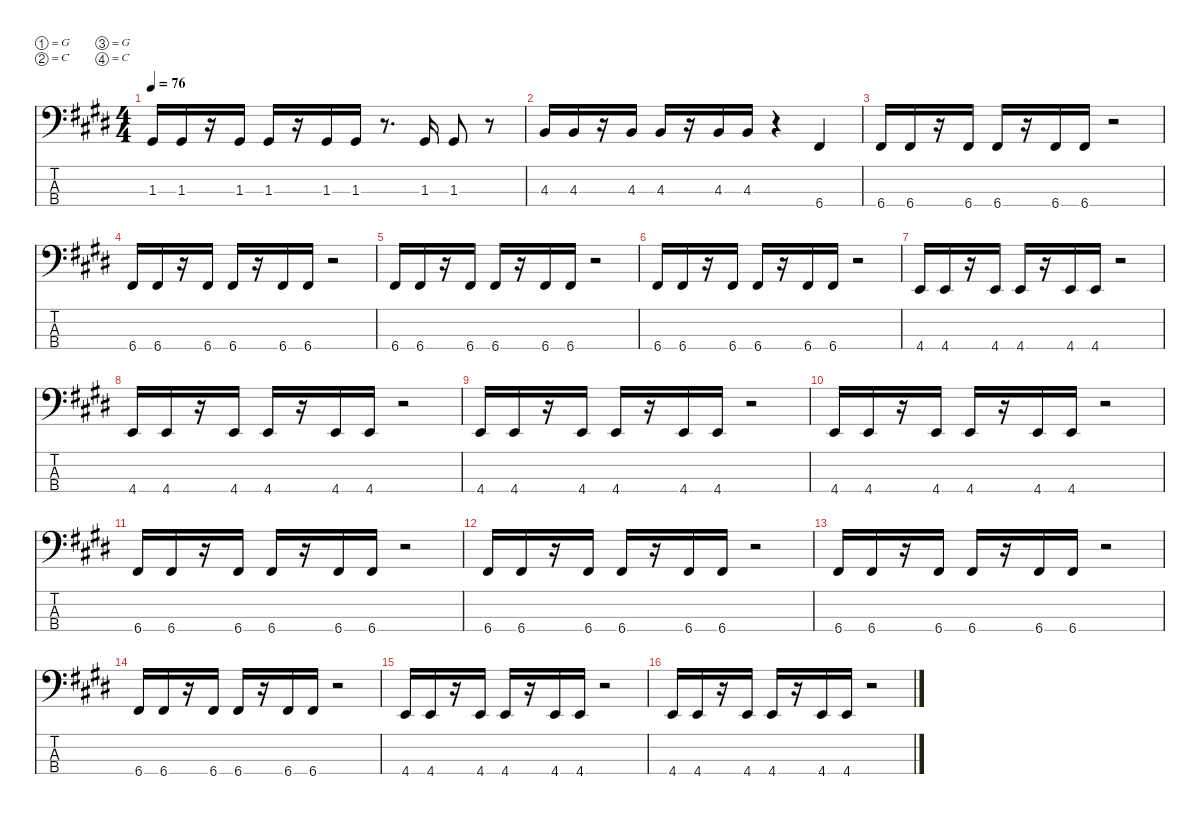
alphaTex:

\defaultSystemsLayout 4
\hideDynamics
\bracketExtendMode nobrackets
\singleTrackTrackNamePolicy hidden
\multiTrackTrackNamePolicy hidden
\firstSystemTrackNameMode fullname
\otherSystemsTrackNameOrientation horizontal
\track ("Bass" "el.bs.") {instrument electricbassfinger}
\staff {score tabs}
\tuning (G2 C2 G1 C1)
\ts (4 4)
\tempo 76
\clef f4
\ks e
1.3{acc #}.16{dy f beam Up} 1.3{acc #}.16{beam Up} r.16{beam Up} 1.3{acc #}.16{beam Up} 1.3{acc #}.16{beam Up} r.16{beam Up} 1.3{acc #}.16{beam Up} 1.3{acc #}.16{beam Up} r.8{d beam Up} 1.3{acc #}.16{beam Up} 1.3{acc #}.8{beam Up} r.8{beam Up} |
4.3{acc forcenatural}.16{beam Up} 4.3{acc forcenatural}.16{beam Up} r.16{beam Up} 4.3{acc forcenatural}.16{beam Up} 4.3{acc forcenatural}.16{beam Up} r.16{beam Up} 4.3{acc forcenatural}.16{beam Up} 4.3{acc forcenatural}.16{beam Up} r.4{beam Up} 6.4{acc #}.4{beam Up} |
6.4{acc #}.16{beam Up} 6.4{acc #}.16{beam Up} r.16{beam Up} 6.4{acc #}.16{beam Up} 6.4{acc #}.16{beam Up} r.16{beam Up} 6.4{acc #}.16{beam Up} 6.4{acc #}.16{beam Up} r.2{beam Up} |
6.4{acc #}.16{beam Up} 6.4{acc #}.16{beam Up} r.16{beam Up} 6.4{acc #}.16{beam Up} 6.4{acc #}.16{beam Up} r.16{beam Up} 6.4{acc #}.16{beam Up} 6.4{acc #}.16{beam Up} r.2{beam Up} |
6.4{acc #}.16{beam Up} 6.4{acc #}.16{beam Up} r.16{beam Up} 6.4{acc #}.16{beam Up} 6.4{acc #}.16{beam Up} r.16{beam Up} 6.4{acc #}.16{beam Up} 6.4{acc #}.16{beam Up} r.2{beam Up} |
6.4{acc #}.16{beam Up} 6.4{acc #}.16{beam Up} r.16{beam Up} 6.4{acc #}.16{beam Up} 6.4{acc #}.16{beam Up} r.16{beam Up} 6.4{acc #}.16{beam Up} 6.4{acc #}.16{beam Up} r.2{beam Up} |
4.4{acc forcenatural}.16{beam Up} 4.4{acc forcenatural}.16{beam Up} r.16{beam Up} 4.4{acc forcenatural}.16{beam Up} 4.4{acc forcenatural}.16{beam Up} r.16{beam Up} 4.4{acc forcenatural}.16{beam Up} 4.4{acc forcenatural}.16{beam Up} r.2{beam Up} |
4.4{acc forcenatural}.16{beam Up} 4.4{acc forcenatural}.16{beam Up} r.16{beam Up} 4.4{acc forcenatural}.16{beam Up} 4.4{acc forcenatural}.16{beam Up} r.16{beam Up} 4.4{acc forcenatural}.16{beam Up} 4.4{acc forcenatural}.16{beam Up} r.2{beam Up} |
4.4{acc forcenatural}.16{beam Up} 4.4{acc forcenatural}.16{beam Up} r.16{beam Up} 4.4{acc forcenatural}.16{beam Up} 4.4{acc forcenatural}.16{beam Up} r.16{beam Up} 4.4{acc forcenatural}.16{beam Up} 4.4{acc forcenatural}.16{beam Up} r.2{beam Up} |
4.4{acc forcenatural}.16{beam Up} 4.4{acc forcenatural}.16{beam Up} r.16{beam Up} 4.4{acc forcenatural}.16{beam Up} 4.4{acc forcenatural}.16{beam Up} r.16{beam Up} 4.4{acc forcenatural}.16{beam Up} 4.4{acc forcenatural}.16{beam Up} r.2{beam Up} |
6.4{acc #}.16{beam Up} 6.4{acc #}.16{beam Up} r.16{beam Up} 6.4{acc #}.16{beam Up} 6.4{acc #}.16{beam Up} r.16{beam Up} 6.4{acc #}.16{beam Up} 6.4{acc #}.16{beam Up} r.2{beam Up} |
6.4{acc #}.16{beam Up} 6.4{acc #}.16{beam Up} r.16{beam Up} 6.4{acc #}.16{beam Up} 6.4{acc #}.16{beam Up} r.16{beam Up} 6.4{acc #}.16{beam Up} 6.4{acc #}.16{beam Up} r.2{beam Up} |
6.4{acc #}.16{beam Up} 6.4{acc #}.16{beam Up} r.16{beam Up} 6.4{acc #}.16{beam Up} 6.4{acc #}.16{beam Up} r.16{beam Up} 6.4{acc #}.16{beam Up} 6.4{acc #}.16{beam Up} r.2{beam Up} |
6.4{acc #}.16{beam Up} 6.4{acc #}.16{beam Up} r.16{beam Up} 6.4{acc #}.16{beam Up} 6.4{acc #}.16{beam Up} r.16{beam Up} 6.4{acc #}.16{beam Up} 6.4{acc #}.16{beam Up} r.2{beam Up} |
4.4{acc forcenatural}.16{beam Up} 4.4{acc forcenatural}.16{beam Up} r.16{beam Up} 4.4{acc forcenatural}.16{beam Up} 4.4{acc forcenatural}.16{beam Up} r.16{beam Up} 4.4{acc forcenatural}.16{beam Up} 4.4{acc forcenatural}.16{beam Up} r.2{beam Up} |
4.4{acc forcenatural}.16{beam Up} 4.4{acc forcenatural}.16{beam Up} r.16{beam Up} 4.4{acc forcenatural}.16{beam Up} 4.4{acc forcenatural}.16{beam Up} r.16{beam Up} 4.4{acc forcenatural}.16{beam Up} 4.4{acc forcenatural}.16{beam Up} r.2{beam Up}
